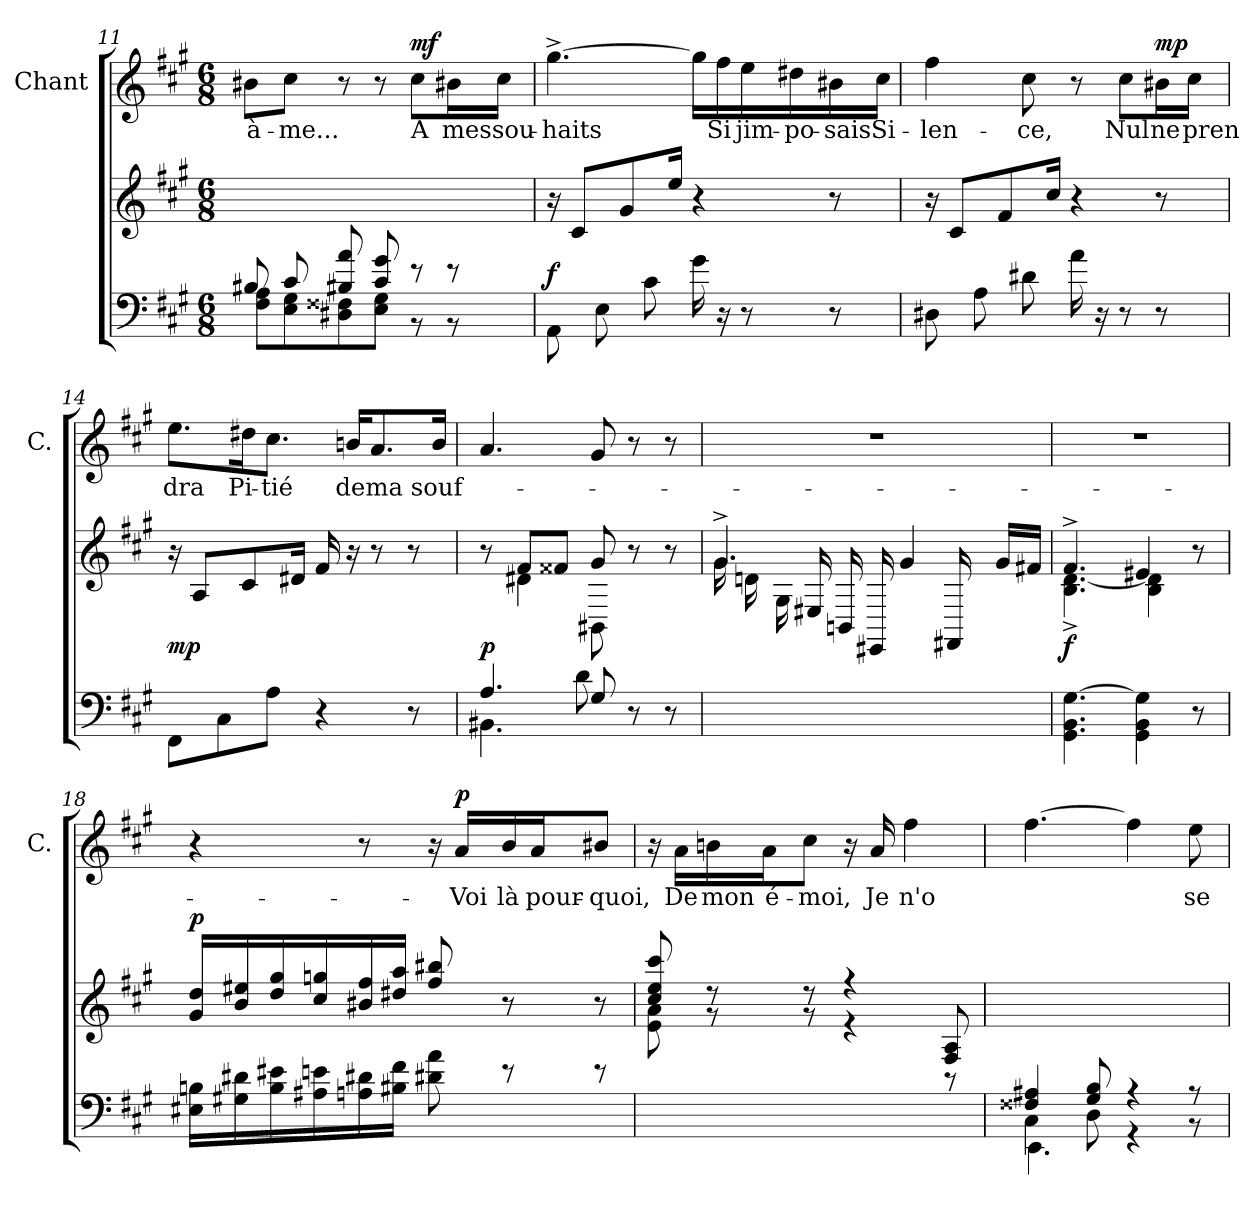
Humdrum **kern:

**kern	**dynam	**kern	**dynam	**kern	**text	**dynam
*part3	*part3	*part2	*part2	*part1	*part1	*part1
*staff3	*staff3	*staff2	*staff2	*staff1	*staff1	*staff1
*	*	*	*	*I"Chant	*	*
*	*	*	*	*I'C.	*	*
*clefF4	*	*clefG2	*	*clefG2	*	*
*k[f#c#g#]	*	*k[f#c#g#]	*	*k[f#c#g#]	*	*
*M6/8	*	*M6/8	*	*M6/8	*	*
=11	=11	=11	=11	=11	=11	=11
*^	*	*	*	*	*	*
8B#Xi/	8F#j\ 8Aj\L	.	2.ryy	.	8b#Xi\L	à-	.
8c#i/	8Ej\ 8G#j\	.	.	.	8cc#i\J	me...	.
8ai/ 8B#Xi/	8D#Xj\ 8F##Xj\	.	.	.	8r	.	.
8g#i/ 8c#i/	8G#j\ 8Ej\J	.	.	.	8r	.	.
!	!	!	!	!	!	!	!LO:DY:a
8r	8r	.	.	.	8cc#i\L	A	mf
8r	8r	.	.	.	16b#Xi\L	mes	.
.	.	.	.	.	16cc#i\JJ	sou-	.
*v	*v	*	*	*	*	*	*
!!LO:LB:g=z
=12	=12	=12	=12	=12	=12	=12
!	!LO:DY:a	!	!	!	!	!
8AAj\	f	16r	.	[4.gg#^>i\	haits	.
.	.	8c#i/L	.	.	.	.
8Ej\	.	.	.	.	.	.
.	.	8g#i/	.	.	.	.
8c#j\	.	.	.	.	.	.
.	.	16eei/Jk	.	.	.	.
16g#j\	.	4r	.	16gg#i\LL]	.	.
16r	.	.	.	16ff#i\	Si	.
8r	.	.	.	16eei\	jim-	.
.	.	.	.	16dd#Xi\	po-	.
8r	.	8r	.	16b#Xi\	sais	.
.	.	.	.	16cc#i\JJ	Si-	.
=13	=13	=13	=13	=13	=13	=13
8D#Xj\	.	16r	.	4ff#i\	len-	.
.	.	8c#i/L	.	.	.	.
8Aj\	.	.	.	.	.	.
.	.	8f#i/	.	.	.	.
8d#Xj\	.	.	.	8cc#i\	ce,	.
.	.	16cc#i/Jk	.	.	.	.
16aj\	.	4r	.	8r	.	.
16r	.	.	.	.	.	.
8r	.	.	.	8cc#i\L	Nul	.
!	!	!	!	!	!	!LO:DY:a
8r	.	8r	.	16b#Xi\L	ne	mp
.	.	.	.	16cc#i\JJ	pren	.
=14	=14	=14	=14	=14	=14	=14
!	!LO:DY:a	!	!	!	!	!
8FF#j\L	mp	16r	.	8.eei\L	dra	.
.	.	8Ai/L	.	.	.	.
8C#j\	.	.	.	.	.	.
.	.	8c#i/	.	16dd#Xi\K	Pi-	.
8Aj\J	.	.	.	8.cc#i\J	tié	.
.	.	16d#Xi/Jk	.	.	.	.
4r	.	16f#i/	.	.	.	.
.	.	16r	.	16bni/KL	de	.
.	.	8r	.	8.ai/	ma	.
8r	.	8r	.	.	.	.
.	.	.	.	16bi/Jk	souf-	.
!!LO:LB:g=z
=15	=15	=15	=15	=15	=15	=15
*^	*	*^	*	*	*	*
!	!	!LO:DY:a	!	!	!	!	!	!
4.Aj/	4.BB#XZ\	p	8r	8ryy	.	4.ai/	.	.
.	.	.	8f#i/L	4d#XV\	.	.	.	.
.	.	.	8f##Xi/J	.	.	.	.	.
8G#j/	8dZ\	.	8g#i/	8BB#XV\	.	8g#i/	.	.
8r	4ryy	.	8r	4ryy	.	8r	.	.
8r	.	.	8r	.	.	8r	.	.
*v	*v	*	*	*	*	*	*	*
=16	=16	=16	=16	=16	=16	=16	=16
*	*	*	*^	*	*	*	*
2.ryy	.	4.g#^>i/	16.g#j\	8ryy	.	2.r	.	.
.	.	.	16dnj\	.	.	.	.	.
.	.	.	.	16ryy	.	.	.	.
.	.	.	16G#j\	.	.	.	.	.
.	.	.	.	16ryy	.	.	.	.
.	.	.	16E#Xj/	.	.	.	.	.
.	.	.	.	16ryy	.	.	.	.
.	.	.	16BBnj/	.	.	.	.	.
.	.	.	.	16ryy	.	.	.	.
.	.	.	16EE#Xj/	.	.	.	.	.
.	.	4g#i/	.	8ryy	.	.	.	.
.	.	.	4ryy	.	.	.	.	.
.	.	.	.	16FF#XZ/	.	.	.	.
.	.	.	.	8.ryy	.	.	.	.
.	.	16g#i/LL	.	.	.	.	.	.
.	.	.	16.ryy	.	.	.	.	.
.	.	16f#Xi/JJ	.	.	.	.	.	.
*	*	*	*v	*v	*	*	*	*
=17	=17	=17	=17	=17	=17	=17	=17
!	!LO:DY:a	!	!	!	!	!	!
4.GG#j\ 4.BBj\ [4.G#j\	f	4.f#^>i/	4.BZ^<\ [4.dZ^<\	.	2.r	.	.
4GG#j\ 4BBj\ 4G#j]\	.	4e#Xi/	4BZ\ 4dZ]\	.	.	.	.
8r	.	8r	8ryy	.	.	.	.
!!LO:LB:g=z
=18	=18	=18	=18	=18	=18	=18	=18
*^	*	*	*	*	*	*	*
!	!	!	!	!	!LO:DY:a	!	!	!
*	*	*	*v	*v	*	*	*	*
16E#Xj\ 16Bnj\LL	2.ryy	.	16ddi/ 16g#i/LL	p	4r	.	.
16G#Xj\ 16d#Xj\	.	.	16ee#Xi/ 16bi/	.	.	.	.
16Bj\ 16e#Xj\	.	.	16gg#i/ 16ddi/	.	.	.	.
16A#Xj\ 16enj\	.	.	16ggni/ 16cc#i/	.	.	.	.
16Anj\ 16d#Xj\	.	.	16ff#i/ 16b#Xi/	.	8r	.	.
16B#Xj\ 16f#j\JJ	.	.	16aai/ 16dd#Xi/JJ	.	.	.	.
8d#Xj\ 8aj\	.	.	8bb#Xi/ 8ff#i/	.	16r	.	.
!	!	!	!	!	!	!	!LO:DY:a
.	.	.	.	.	16ai/LL	Voi	p
8r	.	.	8r	.	16bi/	là	.
.	.	.	.	.	16ai/J	pour-	.
8r	.	.	8r	.	8b#Xi/J	quoi,	.
*v	*v	*	*	*	*	*	*
=19	=19	=19	=19	=19	=19	=19
*	*	*^	*	*	*	*
2.ryy	.	8cc#i/ 8ccc#i/ 8eei/	8ej\ 8aj\	.	16r	.	.
.	.	.	.	.	16ai\LL	De	.
.	.	8r	8r	.	16bni\	mon	.
.	.	.	.	.	16ai\J	é-	.
.	.	8r	8r	.	8cc#i\J	moi,	.
.	.	4r	4r	.	16r	.	.
.	.	.	.	.	16ai/	Je	.
.	.	.	.	.	4ff#i\	n'o	.
.	.	8Ai/ 8F#i/	8r	.	.	.	.
*	*	*v	*v	*	*	*	*
=20	=20	=20	=20	=20	=20	=20
*^	*	*	*	*	*	*
*	*^	*	*	*	*	*	*
4A#Xi/ 4F##Xi/	4C#j\	4.EEZ\	.	2.ryy	.	[4.ff#i\	.	.
8Bi/ 8G#i/	8Dj\	.	.	.	.	.	.	.
4r	4r	4.ryy	.	.	.	4ff#i\]	.	.
8r	8r	.	.	.	.	8eei\	se	.
*v	*v	*v	*	*	*	*	*	*
=	=	=	=	=	=	=
*-	*-	*-	*-	*-	*-	*-
